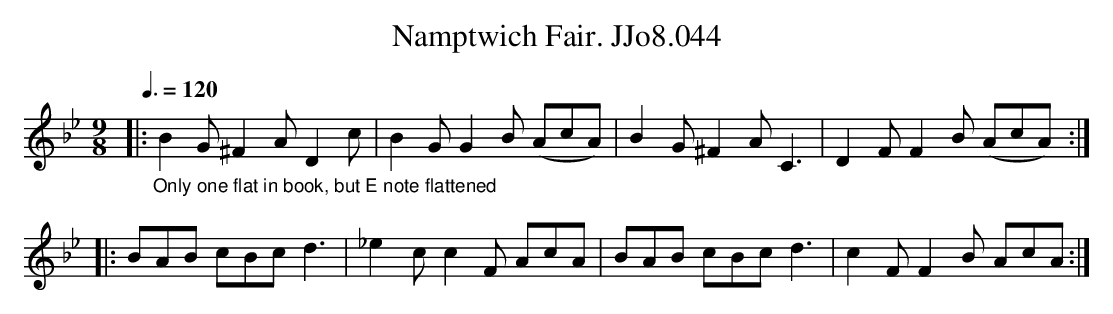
X:1
T:Namptwich Fair. JJo8.044
M:9/8
L:1/8
Q:3/8=120
K:Bb
|:"_Only one flat in book, but E note flattened"B2G^F2AD2c|B2GG2B (AcA)|B2G^F2AC3|D2FF2B (AcA):|
|:BAB cBcd3|_e2cc2F AcA|BAB cBcd3|c2FF2B AcA:|
